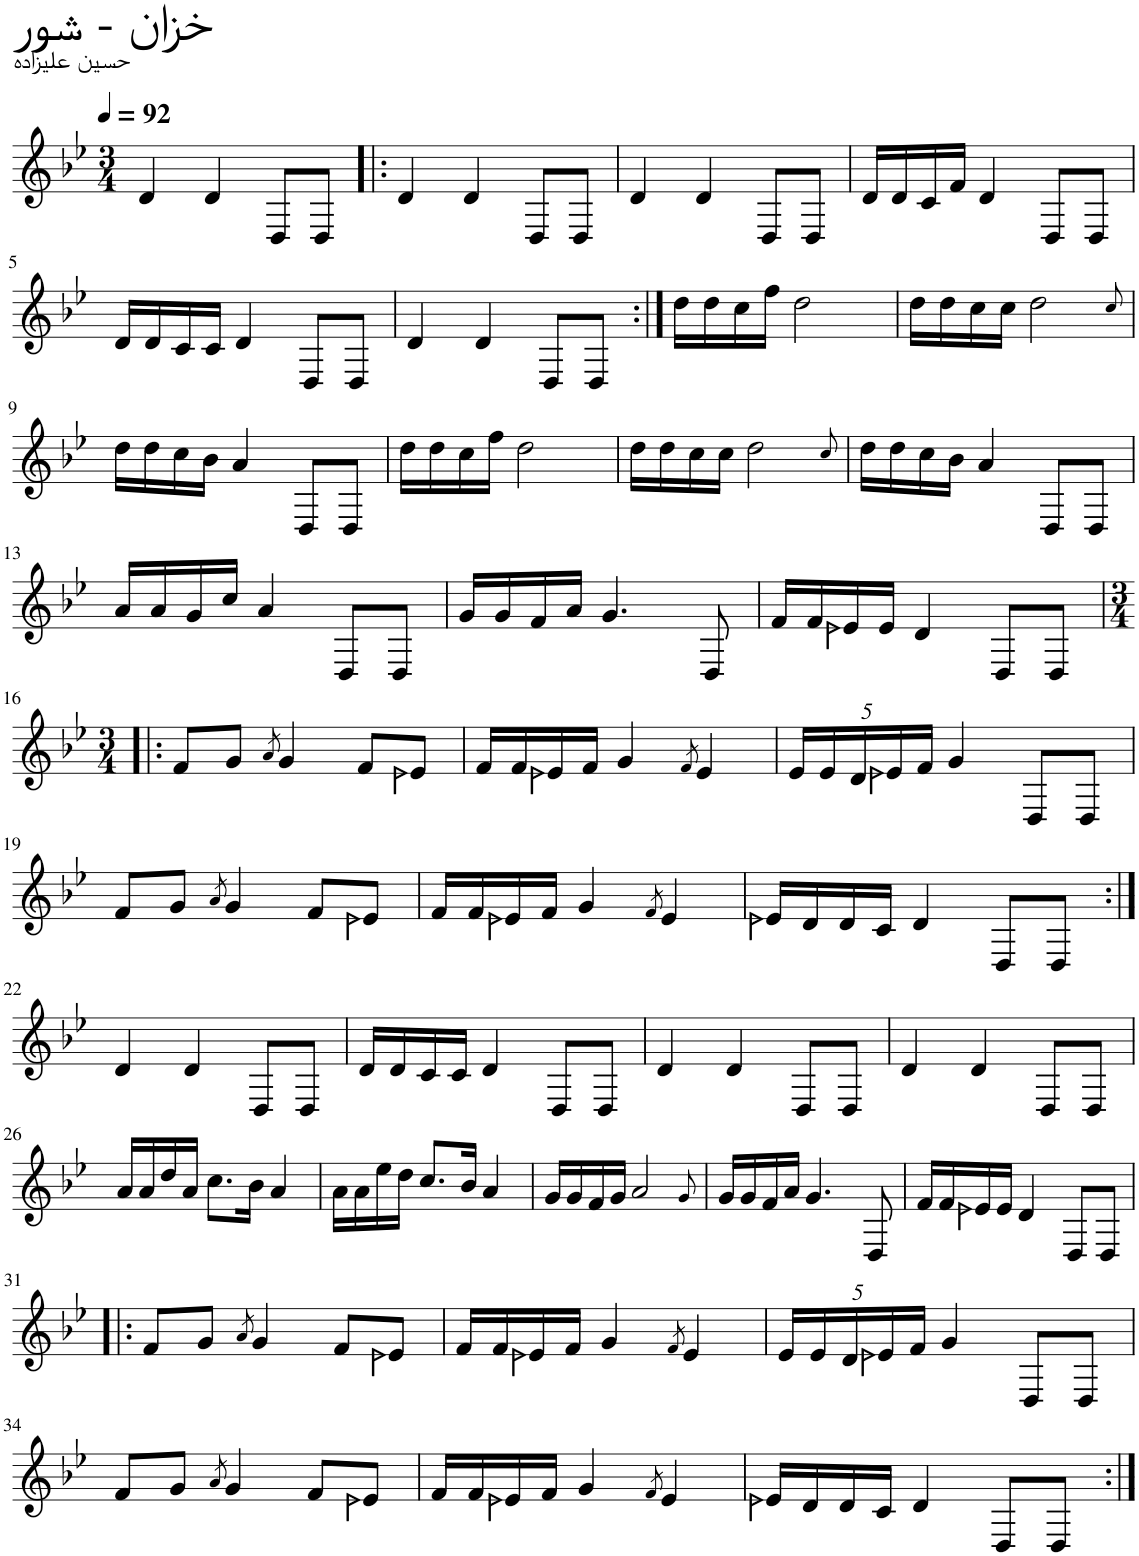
**kern
*part1
*staff1
*I"Classical Guitar
*I'Guit.
*clefG2
*k[b-e-]
*M3/4
*MM92
=1
4d/
4d/
8D/L
8D/J
=2!|:
4d/
4d/
8D/L
8D/J
=3
4d/
4d/
8D/L
8D/J
=4
16d/LL
16d/
16c/
16f/JJ
4d/
8D/L
8D/J
!!LO:LB:g=z
=5
16d/LL
16d/
16c/
16c/JJ
4d/
8D/L
8D/J
=6
4d/
4d/
8D/L
8D/J
=7:|!
16dd\LL
16dd\
16cc\
16ff\JJ
2dd\
=8
16dd\LL
16dd\
16cc\
16cc\JJ
2dd\
8qcc/
!!LO:LB:g=z
=9
16dd\LL
16dd\
16cc\
16b-\JJ
4a/
8D/L
8D/J
=10
16dd\LL
16dd\
16cc\
16ff\JJ
2dd\
=11
16dd\LL
16dd\
16cc\
16cc\JJ
2dd\
8qcc/
=12
16dd\LL
16dd\
16cc\
16b-\JJ
4a/
8D/L
8D/J
!!LO:LB:g=z
=13
16a/LL
16a/
16g/
16cc/JJ
4a/
8D/L
8D/J
=14
16g/LL
16g/
16f/
16a/JJ
4.g/
8D/
=15
16f/LL
16f/
16en/
16e/JJ
4d/
8D/L
8D/J
!!LO:LB:g=z
=16!|:
*M3/4
8f/L
8g/J
8qa/
4g/
8f/L
8en/J
=17
16f/LL
16f/
16en/
16f/JJ
4g/
8qf/
4e/
=18
*Xbrackettup
20e-/LL
20e-/
20d/
20en/
20f/JJ
4g/
8D/L
8D/J
!!LO:LB:g=z
=19
8f/L
8g/J
8qa/
4g/
8f/L
8en/J
=20
16f/LL
16f/
16en/
16f/JJ
4g/
8qf/
4e/
=21
16en/LL
16d/
16d/
16c/JJ
4d/
8D/L
8D/J
!!LO:LB:g=z
=22:|!
4d/
4d/
8D/L
8D/J
=23
16d/LL
16d/
16c/
16c/JJ
4d/
8D/L
8D/J
=24
4d/
4d/
8D/L
8D/J
=25
4d/
4d/
8D/L
8D/J
!!LO:LB:g=z
=26
16a/LL
16a/
16dd/
16a/JJ
8.cc\L
16b-\Jk
4a/
=27
16a\LL
16a\
16ee-\
16dd\JJ
8.cc/L
16b-/Jk
4a/
=28
16g/LL
16g/
16f/
16g/JJ
2a/
8qg/
=29
16g/LL
16g/
16f/
16a/JJ
4.g/
8D/
=30
16f/LL
16f/
16en/
16e/JJ
4d/
8D/L
8D/J
!!LO:LB:g=z
=31!|:
8f/L
8g/J
8qa/
4g/
8f/L
8en/J
=32
16f/LL
16f/
16en/
16f/JJ
4g/
8qf/
4e/
=33
20e-/LL
20e-/
20d/
20en/
20f/JJ
4g/
8D/L
8D/J
!!LO:LB:g=z
=34
8f/L
8g/J
8qa/
4g/
8f/L
8en/J
=35
16f/LL
16f/
16en/
16f/JJ
4g/
8qf/
4e/
=36
16en/LL
16d/
16d/
16c/JJ
4d/
8D/L
8D/J
=:|!
*-
